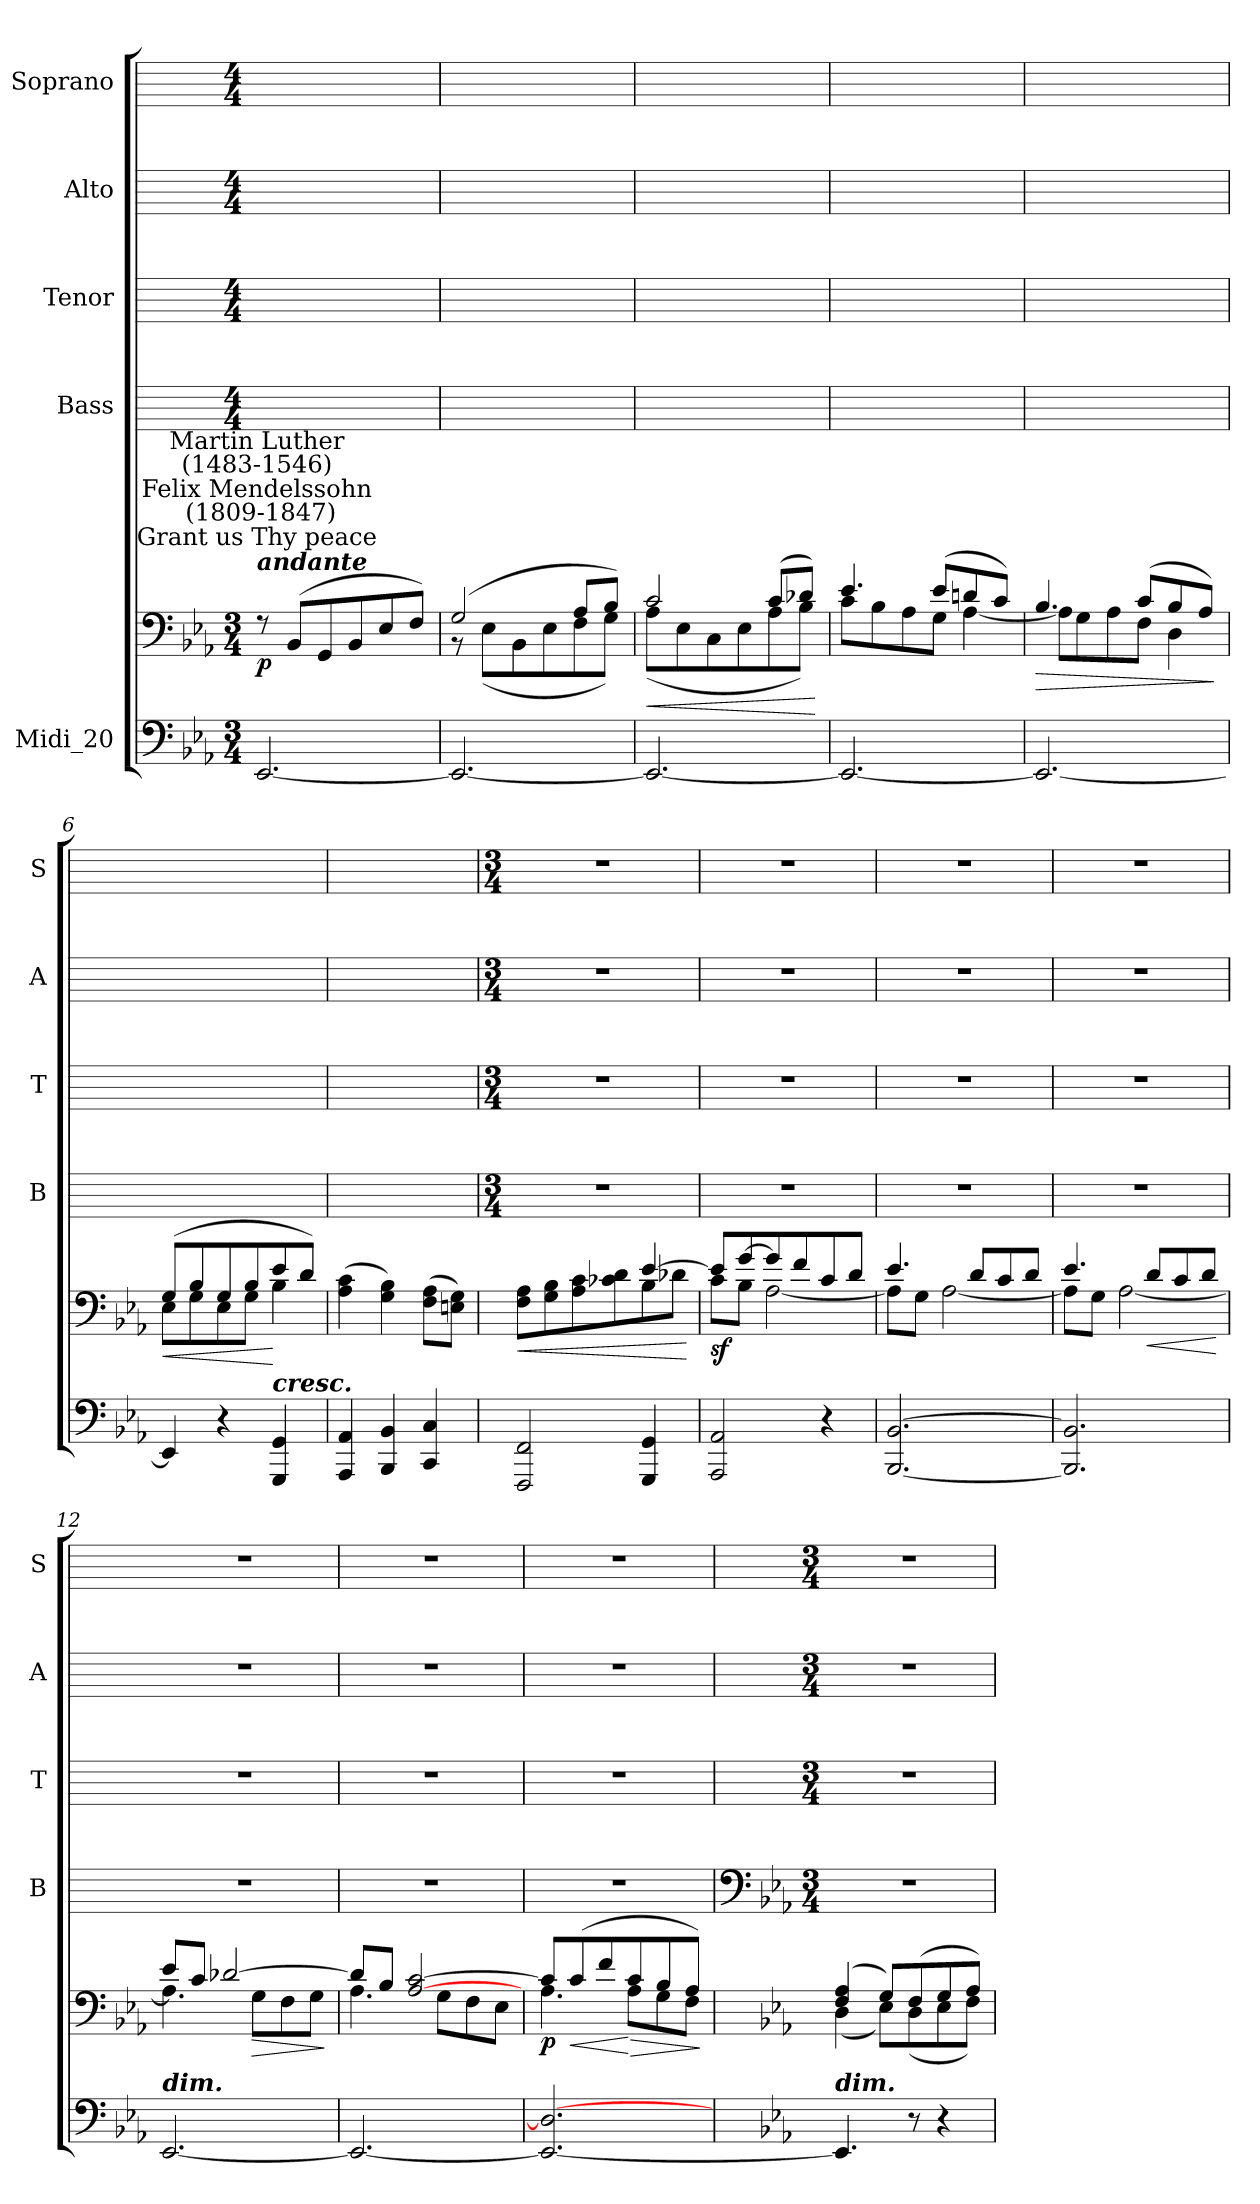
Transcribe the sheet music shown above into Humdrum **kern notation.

**kern	**kern	**dynam	**kern	**kern	**kern	**kern
*part5	*part5	*part5	*part4	*part3	*part2	*part1
*staff6	*staff5	*staff5/6	*staff4	*staff3	*staff2	*staff1
*I"Midi_20	*	*	*I"Bass	*I"Tenor	*I"Alto	*I"Soprano
*	*	*	*I'B	*I'T	*I'A	*I'S
*clefF4	*clefF4	*	*	*	*	*
*k[b-e-a-]	*k[b-e-a-]	*	*	*	*	*
*E-:	*E-:	*	*	*	*	*
*M3/4	*M3/4	*	*M4/4	*M4/4	*M4/4	*M4/4
=1	=1	=1	=1	=1	=1	=1
*	*^	*	*	*	*	*
!	!LO:TX:a:Bi:t=andante	!	!	!	!	!	!
!	!LO:TX:a:cj:t=Grant us Thy peace	!	!	!	!	!	!
!	!LO:TX:a:cj:t=Felix Mendelssohn\n (1809-1847)	!	!	!	!	!	!
!	!LO:TX:a:cj:t=Martin Luther\n(1483-1546)	!	!	!	!	!	!
!	!	!LO:N:vis=1	!LO:DY:b	!	!	!	!
[2.EE-	8r	2.ryy	p	2.r	2.r	2.r	2.r
.	(>8BB-/L	.	.	.	.	.	.
.	8GG/	.	.	.	.	.	.
.	8BB-/	.	.	.	.	.	.
.	8E-/	.	.	.	.	.	.
.	8F/J)	.	.	.	.	.	.
=2	=2	=2	=2	=2	=2	=2	=2
2.EE-_	(>2G/	8r	.	2.r	2.r	2.r	2.r
.	.	(<8E-\L	.	.	.	.	.
.	.	8BB-\	.	.	.	.	.
.	.	8E-\	.	.	.	.	.
.	8A-/L	8F\	.	.	.	.	.
.	8B-/J)	8G\J)	.	.	.	.	.
=3	=3	=3	=3	=3	=3	=3	=3
!	!	!	!LO:HP:b	!	!	!	!
2.EE-_	2c/	(<8A-\L	<	2.r	2.r	2.r	2.r
.	.	8E-\	.	.	.	.	.
.	.	8C\	.	.	.	.	.
.	.	8E-\	.	.	.	.	.
.	(>8c/L	8A-\	.	.	.	.	.
.	8d-X/J)	8B-\J)	.	.	.	.	.
*	*v	*v	*	*	*	*	*
.	.	[	.	.	.	.
=4	=4	=4	=4	=4	=4	=4
*	*^	*	*	*	*	*
2.EE-_	4.e-/	8c\L	.	2.r	2.r	2.r	2.r
.	.	8B-\	.	.	.	.	.
.	.	8A-\	.	.	.	.	.
.	(>8e-/L	8G\J	.	.	.	.	.
.	8dn/	[4A-\	.	.	.	.	.
.	8c/J)	.	.	.	.	.	.
=5	=5	=5	=5	=5	=5	=5	=5
!	!	!	!LO:HP:b	!	!	!	!
2.EE-_	4.B-/	8A-\L]	>	2.r	2.r	2.r	2.r
.	.	8G\	.	.	.	.	.
.	.	8A-\	.	.	.	.	.
.	(>8c/L	8F\J	.	.	.	.	.
.	8B-/	4D\	.	.	.	.	.
.	8A-/J)	.	.	.	.	.	.
*	*v	*v	*	*	*	*	*
.	.	]	.	.	.	.
=6	=6	=6	=6	=6	=6	=6
*	*^	*	*	*	*	*
!	!	!	!LO:HP:b	!	!	!	!
4EE-]	(>8G/L	8E-\L	<	2.r	2.r	2.r	2.r
.	8B-/	8G\	.	.	.	.	.
4r	8G/	8E-\	.	.	.	.	.
.	8B-/	8G\J	.	.	.	.	.
!LO:TX:a:Bi:t=cresc.	!	!	!	!	!	!	!
4GGG 4GG	8e-/	4B-\	[	.	.	.	.
.	8d/J)	.	.	.	.	.	.
=7	=7	=7	=7	=7	=7	=7	=7
4AAA- 4AA-	2ryy	(<4A-\ 4c\	.	2.r	2.r	2.r	2.r
4BBB- 4BB-	.	4G\ 4B-\)	.	.	.	.	.
4CC 4C	8ryy	(<8F\ 8A-\L	.	.	.	.	.
.	8ryy	8En\ 8G\J)	.	.	.	.	.
!!LO:LB:g=z
=8	=8	=8	=8	=8	=8	=8	=8
*	*	*	*	*M3/4	*M3/4	*M3/4	*M3/4
!	!	!	!LO:HP:b	!	!	!	!
2FFF 2FF	2ryy	8F\ 8A-\L	<	2.r	2.r	2.r	2.r
.	.	8G\ 8B-\	.	.	.	.	.
.	.	8A-\ 8c\	.	.	.	.	.
.	.	8c-X\ 8d\	.	.	.	.	.
4GGG 4GG	[4e-/	8B-\	.	.	.	.	.
.	.	8d-X\J	.	.	.	.	.
*	*v	*v	*	*	*	*	*
.	.	[	.	.	.	.
=9	=9	=9	=9	=9	=9	=9
*	*^	*	*	*	*	*
!	!	!	!LO:DY:b	!	!	!	!
2AAA- 2AA-	8e-/L]	8c\L	sf	2.r	2.r	2.r	2.r
.	[8g/	8B-\J	.	.	.	.	.
.	8g/]	[2A-\	.	.	.	.	.
.	8f/	.	.	.	.	.	.
4r	8c/	.	.	.	.	.	.
.	8d/J	.	.	.	.	.	.
=10	=10	=10	=10	=10	=10	=10	=10
[2.BBB- [2.BB-	4.e-/	8A-\L]	.	2.r	2.r	2.r	2.r
.	.	8G\J	.	.	.	.	.
.	.	[2A-\	.	.	.	.	.
.	8d/L	.	.	.	.	.	.
.	8c/	.	.	.	.	.	.
.	8d/J	.	.	.	.	.	.
=11	=11	=11	=11	=11	=11	=11	=11
2.BBB-] 2.BB-]	4.e-/	8A-\L]	.	2.r	2.r	2.r	2.r
.	.	8G\J	.	.	.	.	.
.	.	[2A-\	.	.	.	.	.
!	!	!	!LO:HP:b	!	!	!	!
.	8d/L	.	<	.	.	.	.
.	8c/	.	.	.	.	.	.
.	8d/J	.	.	.	.	.	.
*	*v	*v	*	*	*	*	*
.	.	[	.	.	.	.
=12	=12	=12	=12	=12	=12	=12
*	*^	*	*	*	*	*
!LO:TX:a:Bi:t=dim.	!	!	!	!	!	!	!
[2.EE-	8e-/L	4.A-\]	.	2.r	2.r	2.r	2.r
.	8c/J	.	.	.	.	.	.
.	[2d-X/	.	.	.	.	.	.
!	!	!	!LO:HP:b	!	!	!	!
.	.	8G\L	>	.	.	.	.
.	.	8F\	.	.	.	.	.
.	.	8G\J	.	.	.	.	.
*	*v	*v	*	*	*	*	*
.	.	]	.	.	.	.
=13	=13	=13	=13	=13	=13	=13
*	*^	*	*	*	*	*
2.EE-_	8d-/L]	4.A-\	.	2.r	2.r	2.r	2.r
.	8B-/J	.	.	.	.	.	.
.	[2A-/ [2c/	.	.	.	.	.	.
.	.	8G\L	.	.	.	.	.
.	.	8F\	.	.	.	.	.
.	.	8E-\J	.	.	.	.	.
=14	=14	=14	=14	=14	=14	=14	=14
!	!	!	!LO:DY:b	!	!	!	!
2.EE-_ 2.D_	8c/L]	4.A-\	p	2.r	2.r	2.r	2.r
!	!	!	!LO:HP:b	!	!	!	!
.	(>8c/	.	<	.	.	.	.
.	8f/	.	.	.	.	.	.
!	!	!	!LO:HP:n=1:b	!	!	!	!
.	8c/	8A-\L	[ >	.	.	.	.
.	8B-/	8G\	.	.	.	.	.
.	8A-/J)	8F\J	.	.	.	.	.
*	*v	*v	*	*	*	*	*
.	.	]	.	.	.	.
!!LO:LB:g=z
=15	=15	=15	=15	=15	=15	=15
*	*	*	*clefF4	*	*	*
*	*	*	*k[b-e-a-]	*	*	*
*	*	*	*E-:	*	*	*
*	*	*	*M3/4	*M3/4	*M3/4	*M3/4
*	*^	*	*	*	*	*
!LO:TX:a:Bi:t=dim.	!	!	!	!	!	!	!
!	!	!	!	!LO:N:vis=1	!	!	!
4.EE-]	(>4F/ 4A-/	(<4D\	.	2.r	2.r	2.r	2.r
.	8G/L)	8E-\L)	.	.	.	.	.
8r	(>8F/	(<8D\	.	.	.	.	.
4r	8G/	8E-\	.	.	.	.	.
.	8A-/J)	8F\J)	.	.	.	.	.
*	*v	*v	*	*	*	*	*
=	=	=	=	=	=	=
*-	*-	*-	*-	*-	*-	*-
